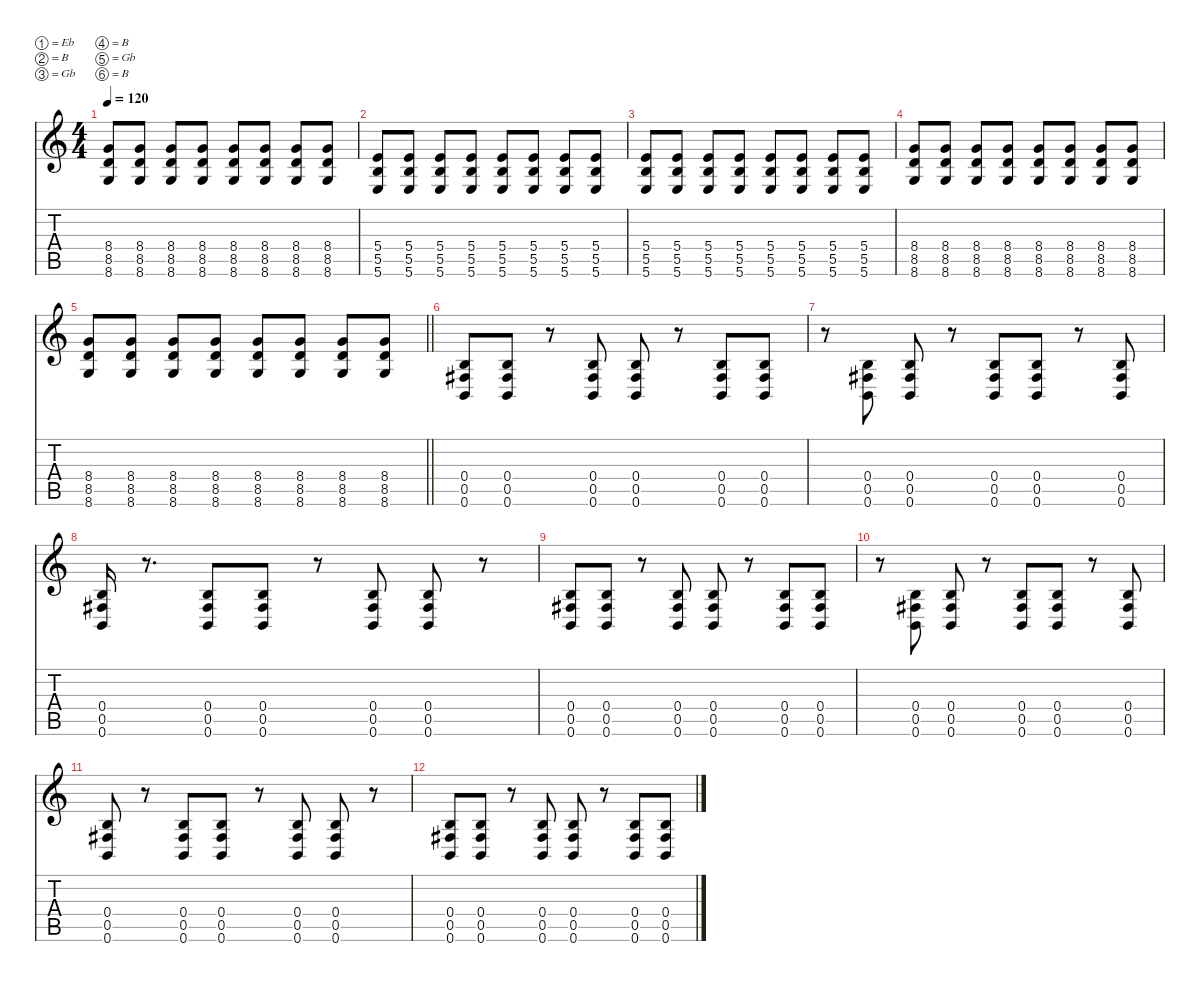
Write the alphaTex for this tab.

\defaultSystemsLayout 4
\hideDynamics
\bracketExtendMode nobrackets
\singleTrackTrackNamePolicy hidden
\multiTrackTrackNamePolicy hidden
\firstSystemTrackNameMode fullname
\firstSystemTrackNameOrientation horizontal
\otherSystemsTrackNameOrientation horizontal
\track ("Rhythm Guitar" "dist.guit.") {instrument distortionguitar}
\staff {score tabs}
\tuning (Eb4 B3 Gb3 B2 Gb2 B1)
\ts (4 4)
\tempo 120
\clef g2
\ks c
(8.4 8.5 8.6).8{dy f beam Up} (8.4 8.5 8.6).8{beam Up} (8.4 8.5 8.6).8{beam Up} (8.4 8.5 8.6).8{beam Up} (8.4 8.5 8.6).8{beam Up} (8.4 8.5 8.6).8{beam Up} (8.4 8.5 8.6).8{beam Up} (8.4 8.5 8.6).8{beam Up} |
(5.4 5.5 5.6).8{beam Up} (5.4 5.5 5.6).8{beam Up} (5.4 5.5 5.6).8{beam Up} (5.4 5.5 5.6).8{beam Up} (5.4 5.5 5.6).8{beam Up} (5.4 5.5 5.6).8{beam Up} (5.4 5.5 5.6).8{beam Up} (5.4 5.5 5.6).8{beam Up} |
(5.4 5.5 5.6).8{beam Up} (5.4 5.5 5.6).8{beam Up} (5.4 5.5 5.6).8{beam Up} (5.4 5.5 5.6).8{beam Up} (5.4 5.5 5.6).8{beam Up} (5.4 5.5 5.6).8{beam Up} (5.4 5.5 5.6).8{beam Up} (5.4 5.5 5.6).8{beam Up} |
(8.4 8.5 8.6).8{beam Up} (8.4 8.5 8.6).8{beam Up} (8.4 8.5 8.6).8{beam Up} (8.4 8.5 8.6).8{beam Up} (8.4 8.5 8.6).8{beam Up} (8.4 8.5 8.6).8{beam Up} (8.4 8.5 8.6).8{beam Up} (8.4 8.5 8.6).8{beam Up} |
\barLineRight lightlight
(8.4 8.5 8.6).8{beam Up} (8.4 8.5 8.6).8{beam Up} (8.4 8.5 8.6).8{beam Up} (8.4 8.5 8.6).8{beam Up} (8.4 8.5 8.6).8{beam Up} (8.4 8.5 8.6).8{beam Up} (8.4 8.5 8.6).8{beam Up} (8.4 8.5 8.6).8{beam Up} |
(0.4 0.5{acc #} 0.6).8{beam Up} (0.4 0.5{acc #} 0.6).8{beam Up} r.8{beam Up} (0.4 0.5{acc #} 0.6).8{beam Up} (0.4 0.5{acc #} 0.6).8{beam Up} r.8{beam Up} (0.4 0.5{acc #} 0.6).8{beam Up} (0.4 0.5{acc #} 0.6).8{beam Up} |
r.8{beam Down} (0.4 0.5{acc #} 0.6).8{beam Up} (0.4 0.5{acc #} 0.6).8{beam Up} r.8{beam Up} (0.4 0.5{acc #} 0.6).8{beam Up} (0.4 0.5{acc #} 0.6).8{beam Up} r.8{beam Up} (0.4 0.5{acc #} 0.6).8{beam Up} |
(0.4 0.5{acc #} 0.6).16{beam Up} r.8{d beam Up} (0.4 0.5{acc #} 0.6).8{beam Up} (0.4 0.5{acc #} 0.6).8{beam Up} r.8{beam Up} (0.4 0.5{acc #} 0.6).8{beam Up} (0.4 0.5{acc #} 0.6).8{beam Up} r.8{beam Up} |
(0.4 0.5{acc #} 0.6).8{beam Up} (0.4 0.5{acc #} 0.6).8{beam Up} r.8{beam Up} (0.4 0.5{acc #} 0.6).8{beam Up} (0.4 0.5{acc #} 0.6).8{beam Up} r.8{beam Up} (0.4 0.5{acc #} 0.6).8{beam Up} (0.4 0.5{acc #} 0.6).8{beam Up} |
r.8{beam Down} (0.4 0.5{acc #} 0.6).8{beam Up} (0.4 0.5{acc #} 0.6).8{beam Up} r.8{beam Up} (0.4 0.5{acc #} 0.6).8{beam Up} (0.4 0.5{acc #} 0.6).8{beam Up} r.8{beam Up} (0.4 0.5{acc #} 0.6).8{beam Up} |
(0.4 0.5{acc #} 0.6).8{beam Up} r.8{beam Up} (0.4 0.5{acc #} 0.6).8{beam Up} (0.4 0.5{acc #} 0.6).8{beam Up} r.8{beam Up} (0.4 0.5{acc #} 0.6).8{beam Up} (0.4 0.5{acc #} 0.6).8{beam Up} r.8{beam Up} |
(0.4 0.5{acc #} 0.6).8{beam Up} (0.4 0.5{acc #} 0.6).8{beam Up} r.8{beam Up} (0.4 0.5{acc #} 0.6).8{beam Up} (0.4 0.5{acc #} 0.6).8{beam Up} r.8{beam Up} (0.4 0.5{acc #} 0.6).8{beam Up} (0.4 0.5{acc #} 0.6).8{beam Up}
